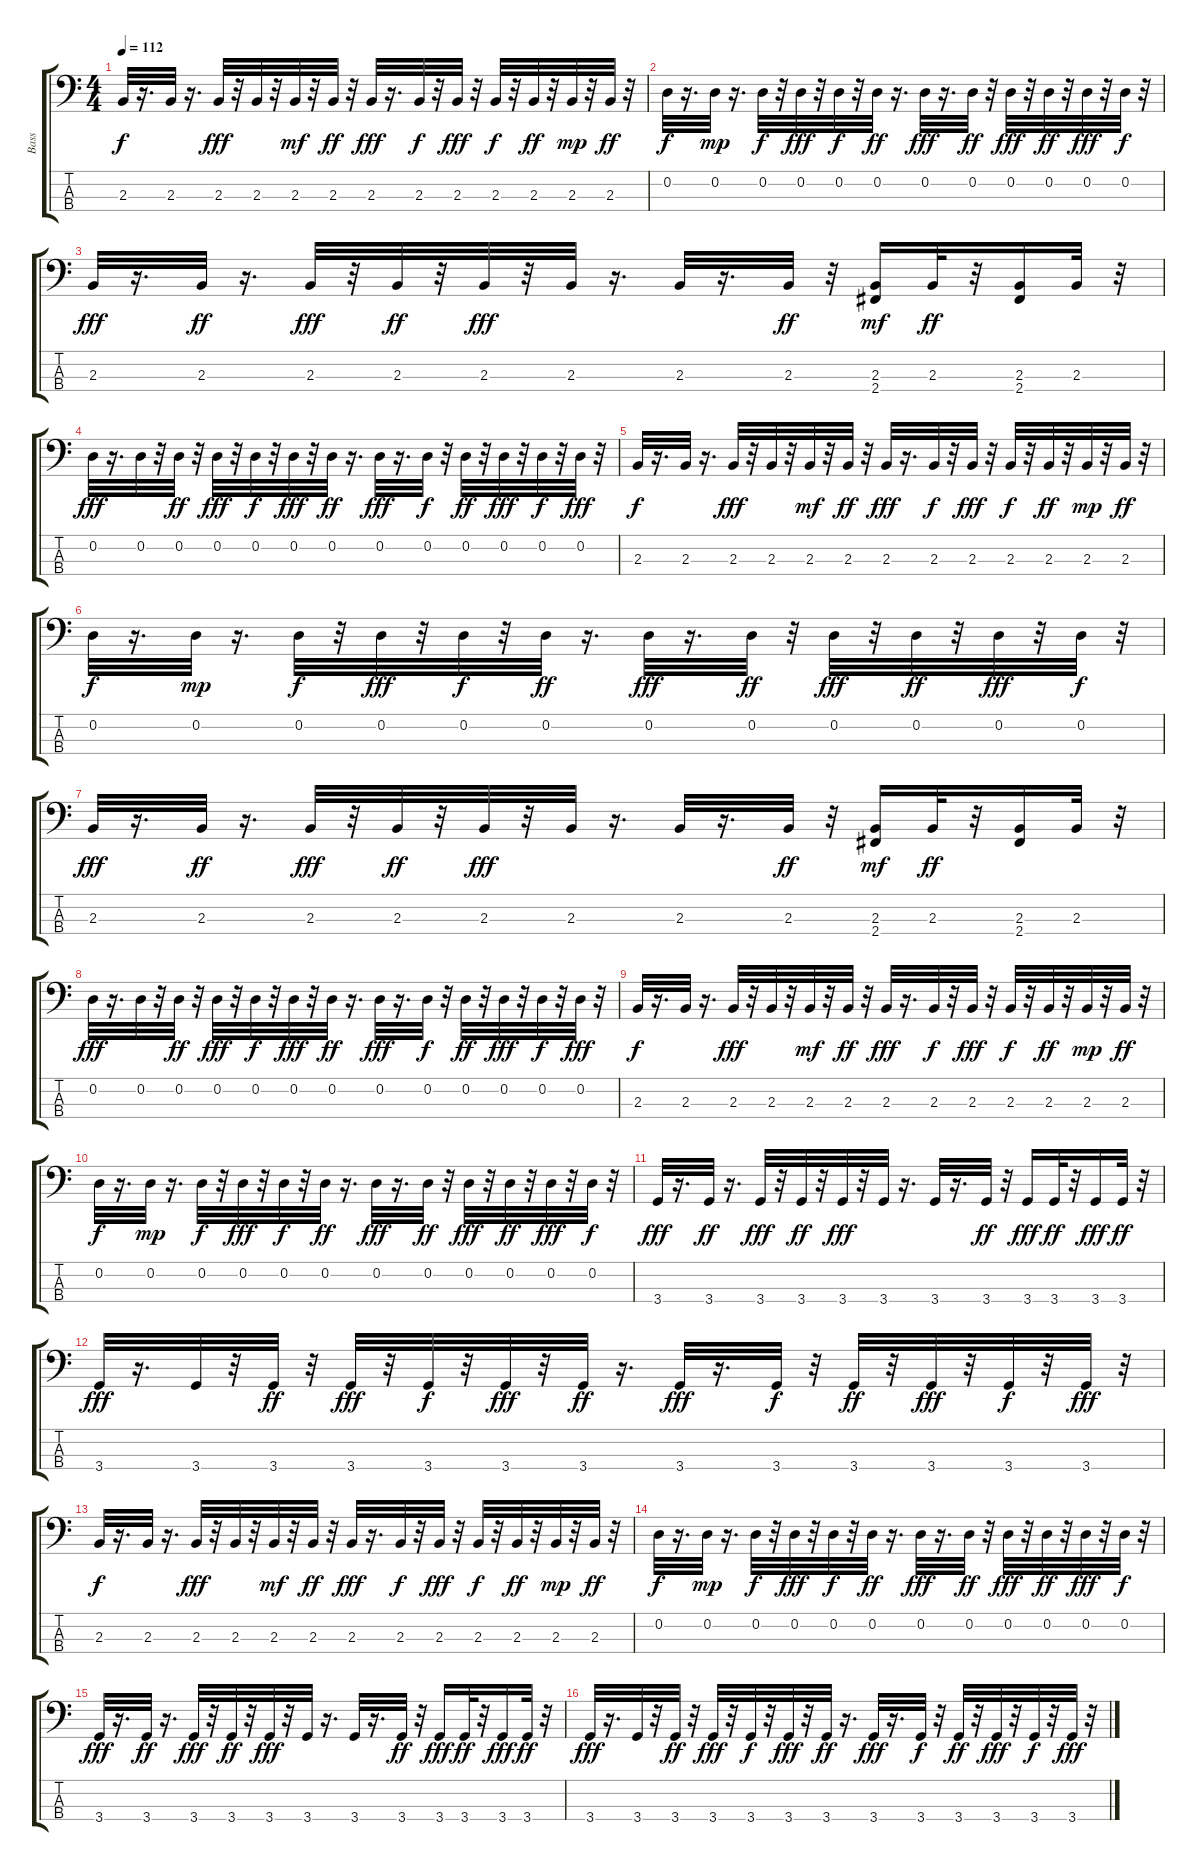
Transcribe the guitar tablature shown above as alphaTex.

\track ("Bass" "Bass") {instrument synthbass1}
\staff {score tabs}
\tuning (G2 D2 A1 E1) {hide}
\ts (4 4)
\tempo 112
\clef f4
\ks c
2.3.32{dy f volume 16 instrument synthbass1} r.16{d} 2.3.32 r.16{d} 2.3.32{dy fff} r.32 2.3.32 r.32 2.3.32{dy mf} r.32 2.3.32{dy ff} r.32 2.3.32{dy fff} r.16{d} 2.3.32{dy f} r.32 2.3.32{dy fff} r.32 2.3.32{dy f} r.32 2.3.32{dy ff} r.32 2.3.32{dy mp} r.32 2.3.32{dy ff} r.32 |
0.2.32{dy f} r.16{d} 0.2.32{dy mp} r.16{d} 0.2.32{dy f} r.32 0.2.32{dy fff} r.32 0.2.32{dy f} r.32 0.2.32{dy ff} r.16{d} 0.2.32{dy fff} r.16{d} 0.2.32{dy ff} r.32 0.2.32{dy fff} r.32 0.2.32{dy ff} r.32 0.2.32{dy fff} r.32 0.2.32{dy f} r.32 |
2.3.32{dy fff} r.16{d} 2.3.32{dy ff} r.16{d} 2.3.32{dy fff} r.32 2.3.32{dy ff} r.32 2.3.32{dy fff} r.32 2.3.32 r.16{d} 2.3.32 r.16{d} 2.3.32{dy ff} r.32 (2.3 2.4).16{dy mf} 2.3.32{dy ff} r.32 (2.3 2.4).16 2.3.32 r.32 |
0.2.32{dy fff} r.16{d} 0.2.32 r.32 0.2.32{dy ff} r.32 0.2.32{dy fff} r.32 0.2.32{dy f} r.32 0.2.32{dy fff} r.32 0.2.32{dy ff} r.16{d} 0.2.32{dy fff} r.16{d} 0.2.32{dy f} r.32 0.2.32{dy ff} r.32 0.2.32{dy fff} r.32 0.2.32{dy f} r.32 0.2.32{dy fff} r.32 |
2.3.32{dy f} r.16{d} 2.3.32 r.16{d} 2.3.32{dy fff} r.32 2.3.32 r.32 2.3.32{dy mf} r.32 2.3.32{dy ff} r.32 2.3.32{dy fff} r.16{d} 2.3.32{dy f} r.32 2.3.32{dy fff} r.32 2.3.32{dy f} r.32 2.3.32{dy ff} r.32 2.3.32{dy mp} r.32 2.3.32{dy ff} r.32 |
0.2.32{dy f} r.16{d} 0.2.32{dy mp} r.16{d} 0.2.32{dy f} r.32 0.2.32{dy fff} r.32 0.2.32{dy f} r.32 0.2.32{dy ff} r.16{d} 0.2.32{dy fff} r.16{d} 0.2.32{dy ff} r.32 0.2.32{dy fff} r.32 0.2.32{dy ff} r.32 0.2.32{dy fff} r.32 0.2.32{dy f} r.32 |
2.3.32{dy fff} r.16{d} 2.3.32{dy ff} r.16{d} 2.3.32{dy fff} r.32 2.3.32{dy ff} r.32 2.3.32{dy fff} r.32 2.3.32 r.16{d} 2.3.32 r.16{d} 2.3.32{dy ff} r.32 (2.3 2.4).16{dy mf} 2.3.32{dy ff} r.32 (2.3 2.4).16 2.3.32 r.32 |
0.2.32{dy fff} r.16{d} 0.2.32 r.32 0.2.32{dy ff} r.32 0.2.32{dy fff} r.32 0.2.32{dy f} r.32 0.2.32{dy fff} r.32 0.2.32{dy ff} r.16{d} 0.2.32{dy fff} r.16{d} 0.2.32{dy f} r.32 0.2.32{dy ff} r.32 0.2.32{dy fff} r.32 0.2.32{dy f} r.32 0.2.32{dy fff} r.32 |
2.3.32{dy f volume 16 instrument synthbass1} r.16{d} 2.3.32 r.16{d} 2.3.32{dy fff} r.32 2.3.32 r.32 2.3.32{dy mf} r.32 2.3.32{dy ff} r.32 2.3.32{dy fff} r.16{d} 2.3.32{dy f} r.32 2.3.32{dy fff} r.32 2.3.32{dy f} r.32 2.3.32{dy ff} r.32 2.3.32{dy mp} r.32 2.3.32{dy ff} r.32 |
0.2.32{dy f} r.16{d} 0.2.32{dy mp} r.16{d} 0.2.32{dy f} r.32 0.2.32{dy fff} r.32 0.2.32{dy f} r.32 0.2.32{dy ff} r.16{d} 0.2.32{dy fff} r.16{d} 0.2.32{dy ff} r.32 0.2.32{dy fff} r.32 0.2.32{dy ff} r.32 0.2.32{dy fff} r.32 0.2.32{dy f} r.32 |
3.4.32{dy fff} r.16{d} 3.4.32{dy ff} r.16{d} 3.4.32{dy fff} r.32 3.4.32{dy ff} r.32 3.4.32{dy fff} r.32 3.4.32 r.16{d} 3.4.32 r.16{d} 3.4.32{dy ff} r.32 3.4.16{dy fff} 3.4.32{dy ff} r.32 3.4.16{dy fff} 3.4.32{dy ff} r.32 |
3.4.32{dy fff} r.16{d} 3.4.32 r.32 3.4.32{dy ff} r.32 3.4.32{dy fff} r.32 3.4.32{dy f} r.32 3.4.32{dy fff} r.32 3.4.32{dy ff} r.16{d} 3.4.32{dy fff} r.16{d} 3.4.32{dy f} r.32 3.4.32{dy ff} r.32 3.4.32{dy fff} r.32 3.4.32{dy f} r.32 3.4.32{dy fff} r.32 |
2.3.32{dy f} r.16{d} 2.3.32 r.16{d} 2.3.32{dy fff} r.32 2.3.32 r.32 2.3.32{dy mf} r.32 2.3.32{dy ff} r.32 2.3.32{dy fff} r.16{d} 2.3.32{dy f} r.32 2.3.32{dy fff} r.32 2.3.32{dy f} r.32 2.3.32{dy ff} r.32 2.3.32{dy mp} r.32 2.3.32{dy ff} r.32 |
0.2.32{dy f} r.16{d} 0.2.32{dy mp} r.16{d} 0.2.32{dy f} r.32 0.2.32{dy fff} r.32 0.2.32{dy f} r.32 0.2.32{dy ff} r.16{d} 0.2.32{dy fff} r.16{d} 0.2.32{dy ff} r.32 0.2.32{dy fff} r.32 0.2.32{dy ff} r.32 0.2.32{dy fff} r.32 0.2.32{dy f} r.32 |
3.4.32{dy fff} r.16{d} 3.4.32{dy ff} r.16{d} 3.4.32{dy fff} r.32 3.4.32{dy ff} r.32 3.4.32{dy fff} r.32 3.4.32 r.16{d} 3.4.32 r.16{d} 3.4.32{dy ff} r.32 3.4.16{dy fff} 3.4.32{dy ff} r.32 3.4.16{dy fff} 3.4.32{dy ff} r.32 |
3.4.32{dy fff} r.16{d} 3.4.32 r.32 3.4.32{dy ff} r.32 3.4.32{dy fff} r.32 3.4.32{dy f} r.32 3.4.32{dy fff} r.32 3.4.32{dy ff} r.16{d} 3.4.32{dy fff} r.16{d} 3.4.32{dy f} r.32 3.4.32{dy ff} r.32 3.4.32{dy fff} r.32 3.4.32{dy f} r.32 3.4.32{dy fff} r.32
